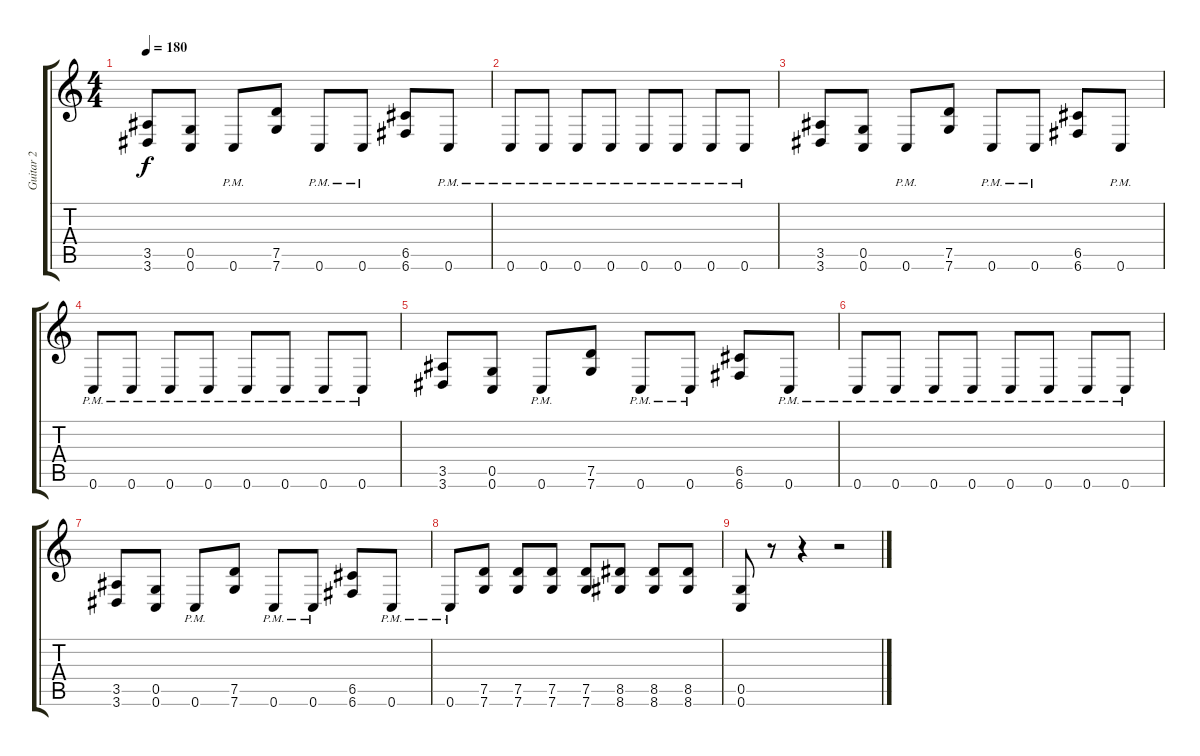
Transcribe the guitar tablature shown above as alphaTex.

\track ("Guitar 2" "Guitar 2") {instrument distortionguitar}
\staff {score tabs}
\tuning (D4 A3 F3 C3 G2 C2) {hide}
\ts (4 4)
\tempo 180
\clef g2
\ks c
(3.5 3.6).8{dy f} (0.5 0.6).8 0.6{pm}.8 (7.5 7.6).8 0.6{pm}.8 0.6{pm}.8 (6.5 6.6).8 0.6{pm}.8 |
0.6{pm}.8 0.6{pm}.8 0.6{pm}.8 0.6{pm}.8 0.6{pm}.8 0.6{pm}.8 0.6{pm}.8 0.6{pm}.8 |
(3.5 3.6).8 (0.5 0.6).8 0.6{pm}.8 (7.5 7.6).8 0.6{pm}.8 0.6{pm}.8 (6.5 6.6).8 0.6{pm}.8 |
0.6{pm}.8 0.6{pm}.8 0.6{pm}.8 0.6{pm}.8 0.6{pm}.8 0.6{pm}.8 0.6{pm}.8 0.6{pm}.8 |
(3.5 3.6).8 (0.5 0.6).8 0.6{pm}.8 (7.5 7.6).8 0.6{pm}.8 0.6{pm}.8 (6.5 6.6).8 0.6{pm}.8 |
0.6{pm}.8 0.6{pm}.8 0.6{pm}.8 0.6{pm}.8 0.6{pm}.8 0.6{pm}.8 0.6{pm}.8 0.6{pm}.8 |
(3.5 3.6).8 (0.5 0.6).8 0.6{pm}.8 (7.5 7.6).8 0.6{pm}.8 0.6{pm}.8 (6.5 6.6).8 0.6{pm}.8 |
0.6{pm}.8 (7.5 7.6).8 (7.5 7.6).8 (7.5 7.6).8 (7.5 7.6).8 (8.5 8.6).8 (8.5 8.6).8 (8.5 8.6).8 |
(0.5 0.6).8 r.8 r.4 r.2
